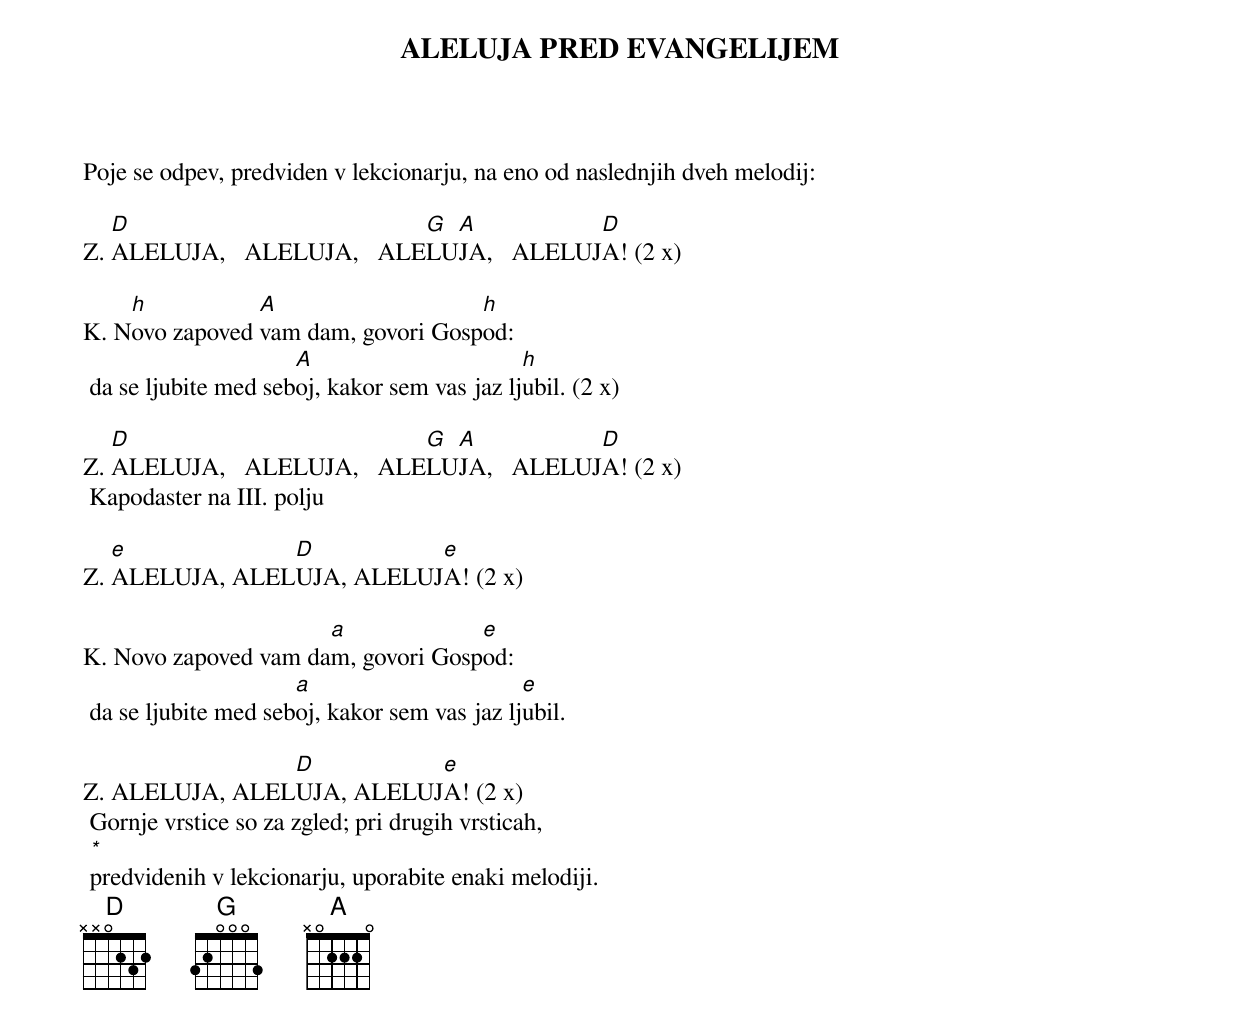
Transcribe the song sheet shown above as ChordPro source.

{title: ALELUJA PRED EVANGELIJEM}

Poje se odpev, predviden v lekcionarju, na eno od naslednjih dveh melodij:

Z.	[D]ALELUJA,   ALELUJA,   ALE[G]LU[A]JA,   ALELUJ[D]A! (2 x)

K.	N[h]ovo zapoved [A]vam dam, govori Gosp[h]od:
	da se ljubite med seb[A]oj, kakor sem vas jaz lj[h]ubil. (2 x)

Z.	[D]ALELUJA,   ALELUJA,   ALE[G]LU[A]JA,   ALELUJ[D]A! (2 x)
	Kapodaster na III. polju

Z.	[e]ALELUJA, ALEL[D]UJA, ALELUJ[e]A! (2 x)

K.	Novo zapoved vam da[a]m, govori Gosp[e]od:
	da se ljubite med seb[a]oj, kakor sem vas jaz lj[e]ubil.

Z.	ALELUJA, ALEL[D]UJA, ALELUJ[e]A! (2 x)
	Gornje vrstice so za zgled; pri drugih vrsticah,
	[*]predvidenih v lekcionarju, uporabite enaki melodiji.
